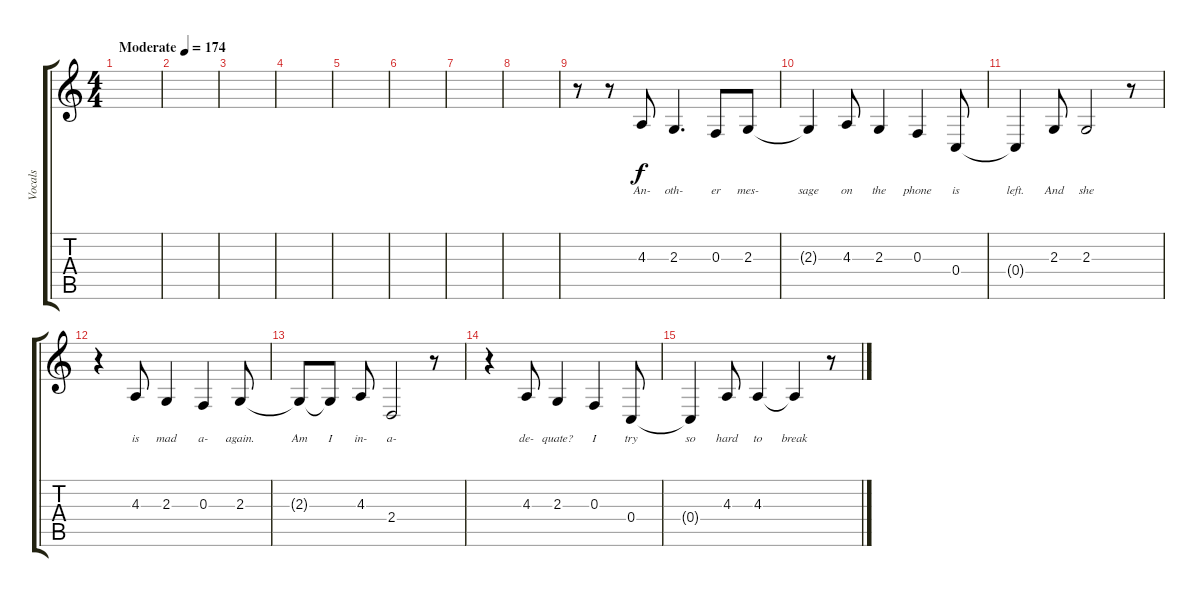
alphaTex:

\track ("Vocals" "Vocals") {instrument viola}
\staff {score tabs}
\tuning (D4 A3 F3 C3 G2 C2) {hide}
\ts (4 4)
\tempo (174 "Moderate")
\clef g2
\ks c
|
|
|
|
|
|
|
|
r.8 r.8 4.3.8{lyrics (0 "An-") lyrics (1 "") lyrics (2 "") lyrics (3 "") lyrics (4 "")} 2.3.4{d lyrics (0 "oth-") lyrics (1 "") lyrics (2 "") lyrics (3 "") lyrics (4 "")} 0.3.8{lyrics (0 "er") lyrics (1 "") lyrics (2 "") lyrics (3 "") lyrics (4 "")} 2.3.8{lyrics (0 "mes-") lyrics (1 "") lyrics (2 "") lyrics (3 "") lyrics (4 "")} |
2.3{t}.4{lyrics (0 "sage") lyrics (1 "") lyrics (2 "") lyrics (3 "") lyrics (4 "")} 4.3.8{lyrics (0 "on") lyrics (1 "") lyrics (2 "") lyrics (3 "") lyrics (4 "")} 2.3.4{lyrics (0 "the") lyrics (1 "") lyrics (2 "") lyrics (3 "") lyrics (4 "")} 0.3.4{lyrics (0 "phone") lyrics (1 "") lyrics (2 "") lyrics (3 "") lyrics (4 "")} 0.4.8{lyrics (0 "is") lyrics (1 "") lyrics (2 "") lyrics (3 "") lyrics (4 "")} |
0.4{t}.4{lyrics (0 "left.") lyrics (1 "") lyrics (2 "") lyrics (3 "") lyrics (4 "")} 2.3.8{lyrics (0 "And") lyrics (1 "") lyrics (2 "") lyrics (3 "") lyrics (4 "")} 2.3.2{lyrics (0 "she") lyrics (1 "") lyrics (2 "") lyrics (3 "") lyrics (4 "")} r.8 |
r.4 4.3.8{lyrics (0 "is") lyrics (1 "") lyrics (2 "") lyrics (3 "") lyrics (4 "")} 2.3.4{lyrics (0 "mad") lyrics (1 "") lyrics (2 "") lyrics (3 "") lyrics (4 "")} 0.3.4{lyrics (0 "a-") lyrics (1 "") lyrics (2 "") lyrics (3 "") lyrics (4 "")} 2.3.8{lyrics (0 "again.") lyrics (1 "") lyrics (2 "") lyrics (3 "") lyrics (4 "")} |
2.3{t}.8{lyrics (0 "Am") lyrics (1 "") lyrics (2 "") lyrics (3 "") lyrics (4 "")} 2.3{t}.8{lyrics (0 "I") lyrics (1 "") lyrics (2 "") lyrics (3 "") lyrics (4 "")} 4.3.8{lyrics (0 "in-") lyrics (1 "") lyrics (2 "") lyrics (3 "") lyrics (4 "")} 2.4.2{lyrics (0 "a-") lyrics (1 "") lyrics (2 "") lyrics (3 "") lyrics (4 "")} r.8 |
r.4 4.3.8{lyrics (0 "de-") lyrics (1 "") lyrics (2 "") lyrics (3 "") lyrics (4 "")} 2.3.4{lyrics (0 "quate?") lyrics (1 "") lyrics (2 "") lyrics (3 "") lyrics (4 "")} 0.3.4{lyrics (0 "I") lyrics (1 "") lyrics (2 "") lyrics (3 "") lyrics (4 "")} 0.4.8{lyrics (0 "try") lyrics (1 "") lyrics (2 "") lyrics (3 "") lyrics (4 "")} |
0.4{t}.4{lyrics (0 "so") lyrics (1 "") lyrics (2 "") lyrics (3 "") lyrics (4 "")} 4.3.8{lyrics (0 "hard") lyrics (1 "") lyrics (2 "") lyrics (3 "") lyrics (4 "")} 4.3.4{lyrics (0 "to") lyrics (1 "") lyrics (2 "") lyrics (3 "") lyrics (4 "")} 4.3{t}.4{lyrics (0 "break") lyrics (1 "") lyrics (2 "") lyrics (3 "") lyrics (4 "")} r.8
